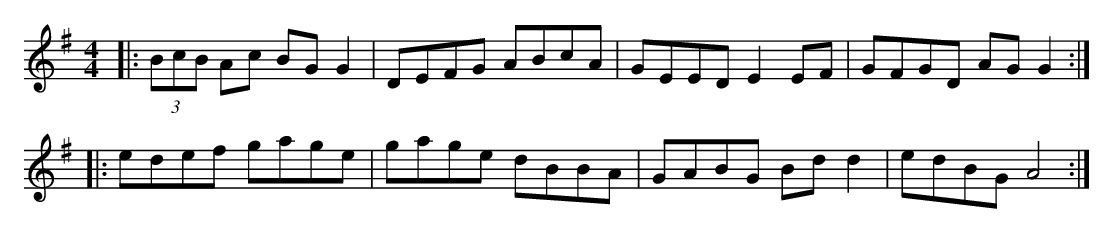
X:1
M:4/4
K:G
|:(3BcB Ac BGG2|DEFG ABcA|GEED E2EF|GFGD AGG2:|
|:edef gage|gage dBBA|GABG Bdd2|edBG A4:|
